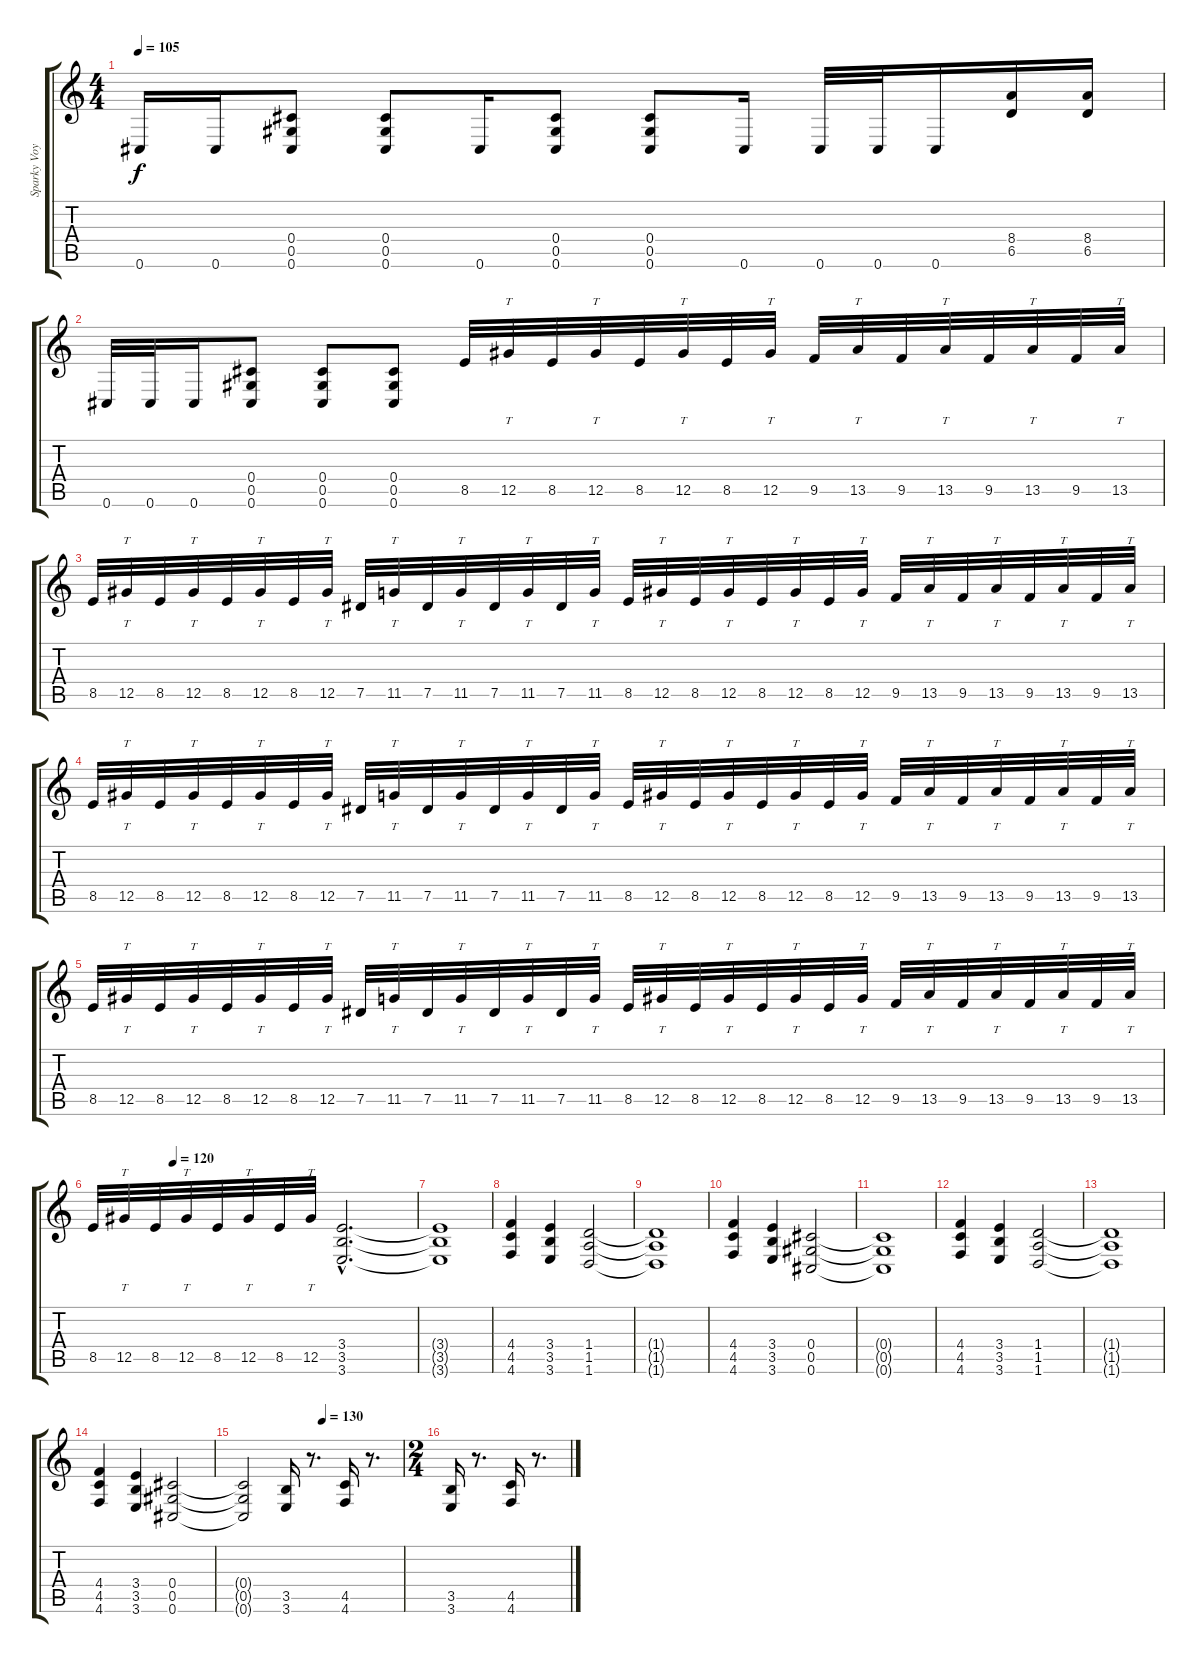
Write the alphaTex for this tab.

\track ("Sparky Voyles" "Sparky Voy") {instrument distortionguitar}
\staff {score tabs}
\tuning (Eb4 Bb3 Gb3 Db3 Ab2 Db2) {hide}
\ts (4 4)
\tempo 105
\clef g2
\ks c
0.6.16{dy f} 0.6.16 (0.4 0.5 0.6).8 (0.4 0.5 0.6).8 0.6.16 (0.4 0.5 0.6).8 (0.4 0.5 0.6).8 0.6.16 0.6.32 0.6.32 0.6.16 (8.4 6.5).16 (8.4 6.5).16 |
0.6.32 0.6.32 0.6.16 (0.4 0.5 0.6).8 (0.4 0.5 0.6).8 (0.4 0.5 0.6).8 8.5.32 12.5.32{tt} 8.5.32 12.5.32{tt} 8.5.32 12.5.32{tt} 8.5.32 12.5.32{tt} 9.5.32 13.5.32{tt} 9.5.32 13.5.32{tt} 9.5.32 13.5.32{tt} 9.5.32 13.5.32{tt} |
8.5.32 12.5.32{tt} 8.5.32 12.5.32{tt} 8.5.32 12.5.32{tt} 8.5.32 12.5.32{tt} 7.5.32 11.5.32{tt} 7.5.32 11.5.32{tt} 7.5.32 11.5.32{tt} 7.5.32 11.5.32{tt} 8.5.32 12.5.32{tt} 8.5.32 12.5.32{tt} 8.5.32 12.5.32{tt} 8.5.32 12.5.32{tt} 9.5.32 13.5.32{tt} 9.5.32 13.5.32{tt} 9.5.32 13.5.32{tt} 9.5.32 13.5.32{tt} |
8.5.32 12.5.32{tt} 8.5.32 12.5.32{tt} 8.5.32 12.5.32{tt} 8.5.32 12.5.32{tt} 7.5.32 11.5.32{tt} 7.5.32 11.5.32{tt} 7.5.32 11.5.32{tt} 7.5.32 11.5.32{tt} 8.5.32 12.5.32{tt} 8.5.32 12.5.32{tt} 8.5.32 12.5.32{tt} 8.5.32 12.5.32{tt} 9.5.32 13.5.32{tt} 9.5.32 13.5.32{tt} 9.5.32 13.5.32{tt} 9.5.32 13.5.32{tt} |
8.5.32 12.5.32{tt} 8.5.32 12.5.32{tt} 8.5.32 12.5.32{tt} 8.5.32 12.5.32{tt} 7.5.32 11.5.32{tt} 7.5.32 11.5.32{tt} 7.5.32 11.5.32{tt} 7.5.32 11.5.32{tt} 8.5.32 12.5.32{tt} 8.5.32 12.5.32{tt} 8.5.32 12.5.32{tt} 8.5.32 12.5.32{tt} 9.5.32 13.5.32{tt} 9.5.32 13.5.32{tt} 9.5.32 13.5.32{tt} 9.5.32 13.5.32{tt} |
\tempo (120 0.25)
8.5.32 12.5.32{tt} 8.5.32 12.5.32{tt} 8.5.32 12.5.32{tt} 8.5.32 12.5.32{tt} (3.4{hac} 3.5{hac} 3.6{hac}).2{d} |
(3.4{t} 3.5{t} 3.6{t}).1 |
(4.4 4.5 4.6).4 (3.4 3.5 3.6).4 (1.4 1.5 1.6).2 |
(1.4{t} 1.5{t} 1.6{t}).1 |
(4.4 4.5 4.6).4 (3.4 3.5 3.6).4 (0.4 0.5 0.6).2 |
(0.4{t} 0.5{t} 0.6{t}).1 |
(4.4 4.5 4.6).4 (3.4 3.5 3.6).4 (1.4 1.5 1.6).2 |
(1.4{t} 1.5{t} 1.6{t}).1 |
(4.4 4.5 4.6).4 (3.4 3.5 3.6).4 (0.4 0.5 0.6).2 |
\tempo (130 0.5)
(0.4{t} 0.5{t} 0.6{t}).2 (3.5 3.6).16 r.8{d} (4.5 4.6).16 r.8{d} |
\ts (2 4)
(3.5 3.6).16 r.8{d} (4.5 4.6).16 r.8{d}
